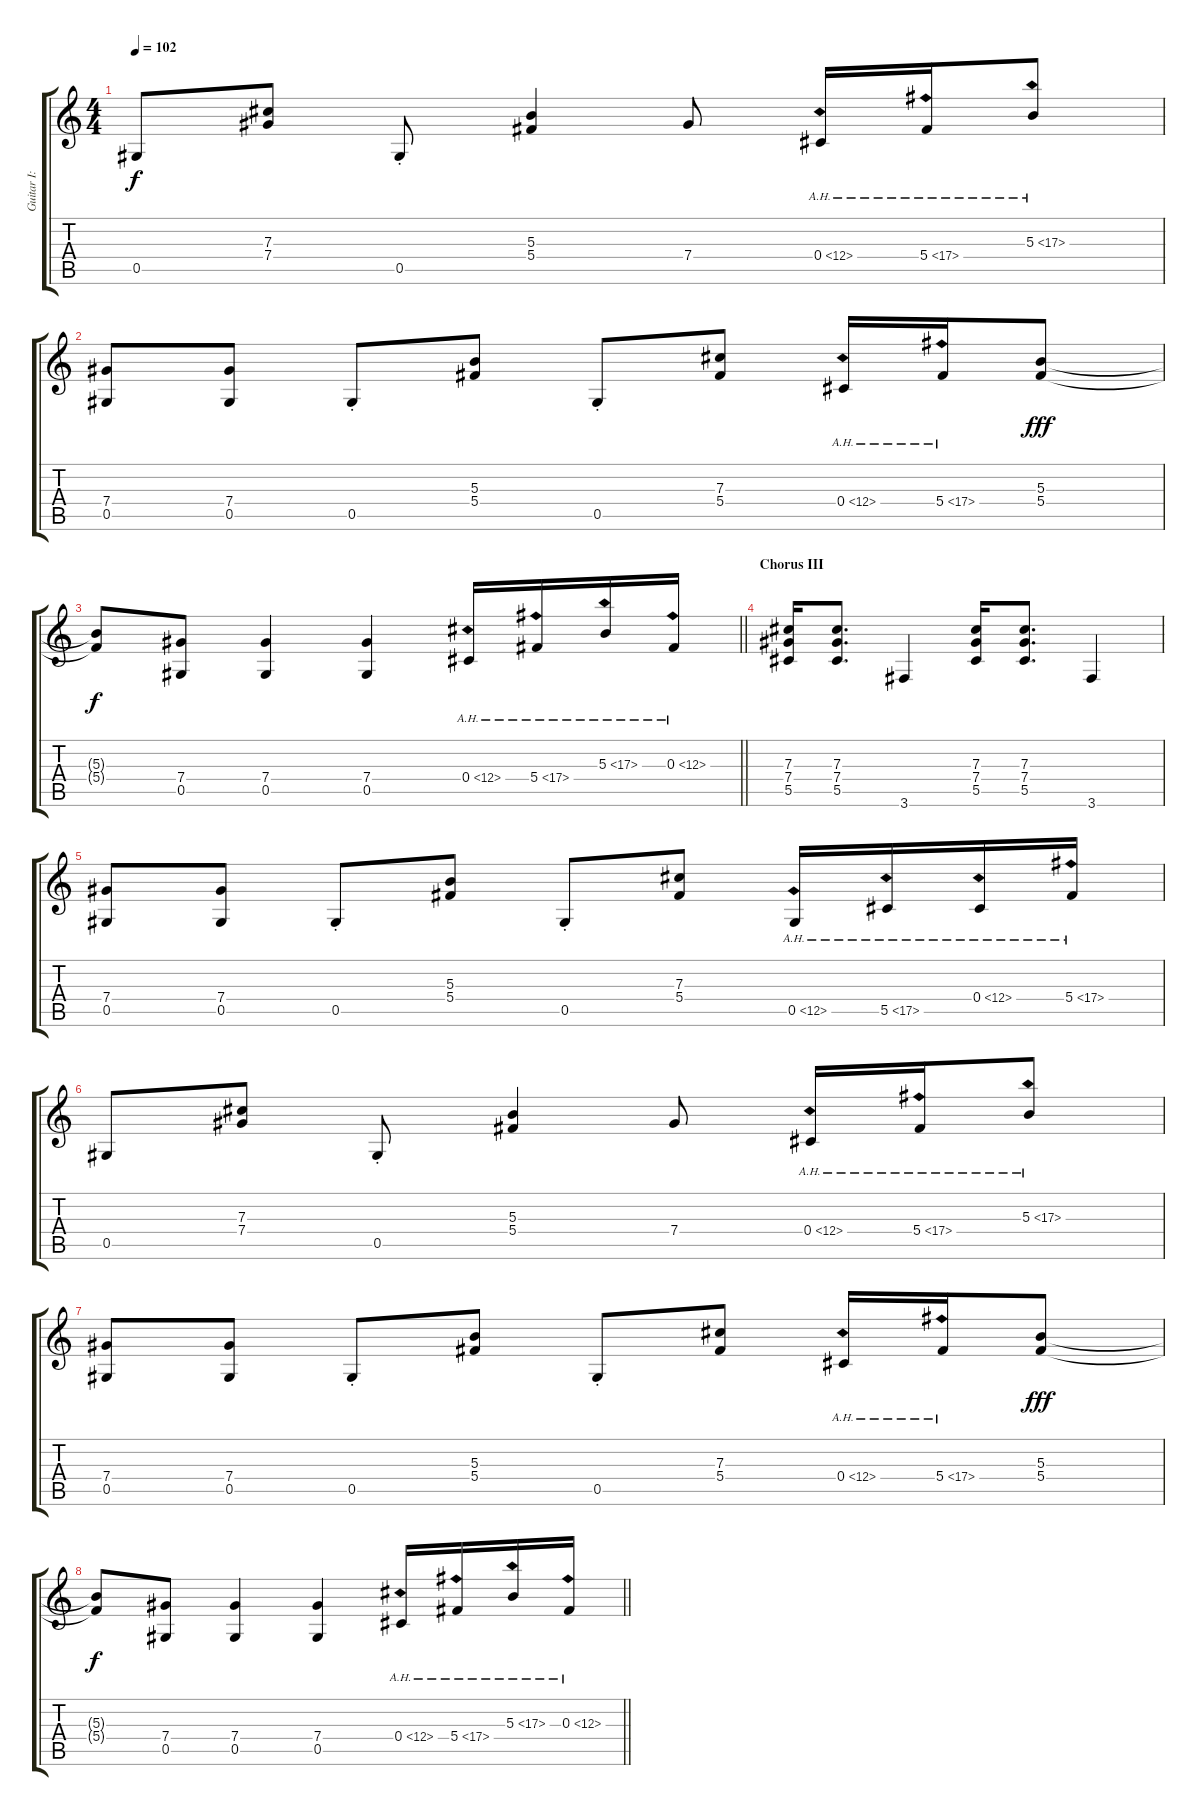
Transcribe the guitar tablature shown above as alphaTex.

\track ("Guitar I: IommI" "Guitar I: ") {instrument distortionguitar}
\staff {score tabs}
\tuning (Eb4 Bb3 Gb3 Db3 Ab2 Eb2) {hide}
\ts (4 4)
\tempo 102
\clef g2
\ks c
0.5.8{dy f} (7.3 7.4).8 0.5{st}.8 (5.3 5.4).4 7.4.8 0.4{ah 12}.16 5.4{ah 12}.16 5.3{ah 12}.8 |
(7.4 0.5).8 (7.4 0.5).8 0.5{st}.8 (5.3 5.4).8 0.5{st}.8 (7.3 5.4).8 0.4{ah 12}.16 5.4{ah 12}.16 (5.3 5.4).8{dy fff} |
\barLineRight lightlight
(5.3{t} 5.4{t}).8{dy f} (7.4 0.5).8 (7.4 0.5).4 (7.4 0.5).4 0.4{ah 12}.16 5.4{ah 12}.16 5.3{ah 12}.16 0.3{ah 12}.16 |
\section ("" "Chorus III")
(7.3 7.4 5.5).16 (7.3 7.4 5.5).8{d} 3.6.4 (7.3 7.4 5.5).16 (7.3 7.4 5.5).8{d} 3.6.4 |
(7.4 0.5).8 (7.4 0.5).8 0.5{st}.8 (5.3 5.4).8 0.5{st}.8 (7.3 5.4).8 0.5{ah 12}.16 5.5{ah 12}.16 0.4{ah 12}.16 5.4{ah 12}.16 |
0.5.8 (7.3 7.4).8 0.5{st}.8 (5.3 5.4).4 7.4.8 0.4{ah 12}.16 5.4{ah 12}.16 5.3{ah 12}.8 |
(7.4 0.5).8 (7.4 0.5).8 0.5{st}.8 (5.3 5.4).8 0.5{st}.8 (7.3 5.4).8 0.4{ah 12}.16 5.4{ah 12}.16 (5.3 5.4).8{dy fff} |
\barLineRight lightlight
(5.3{t} 5.4{t}).8{dy f} (7.4 0.5).8 (7.4 0.5).4 (7.4 0.5).4 0.4{ah 12}.16 5.4{ah 12}.16 5.3{ah 12}.16 0.3{ah 12}.16
